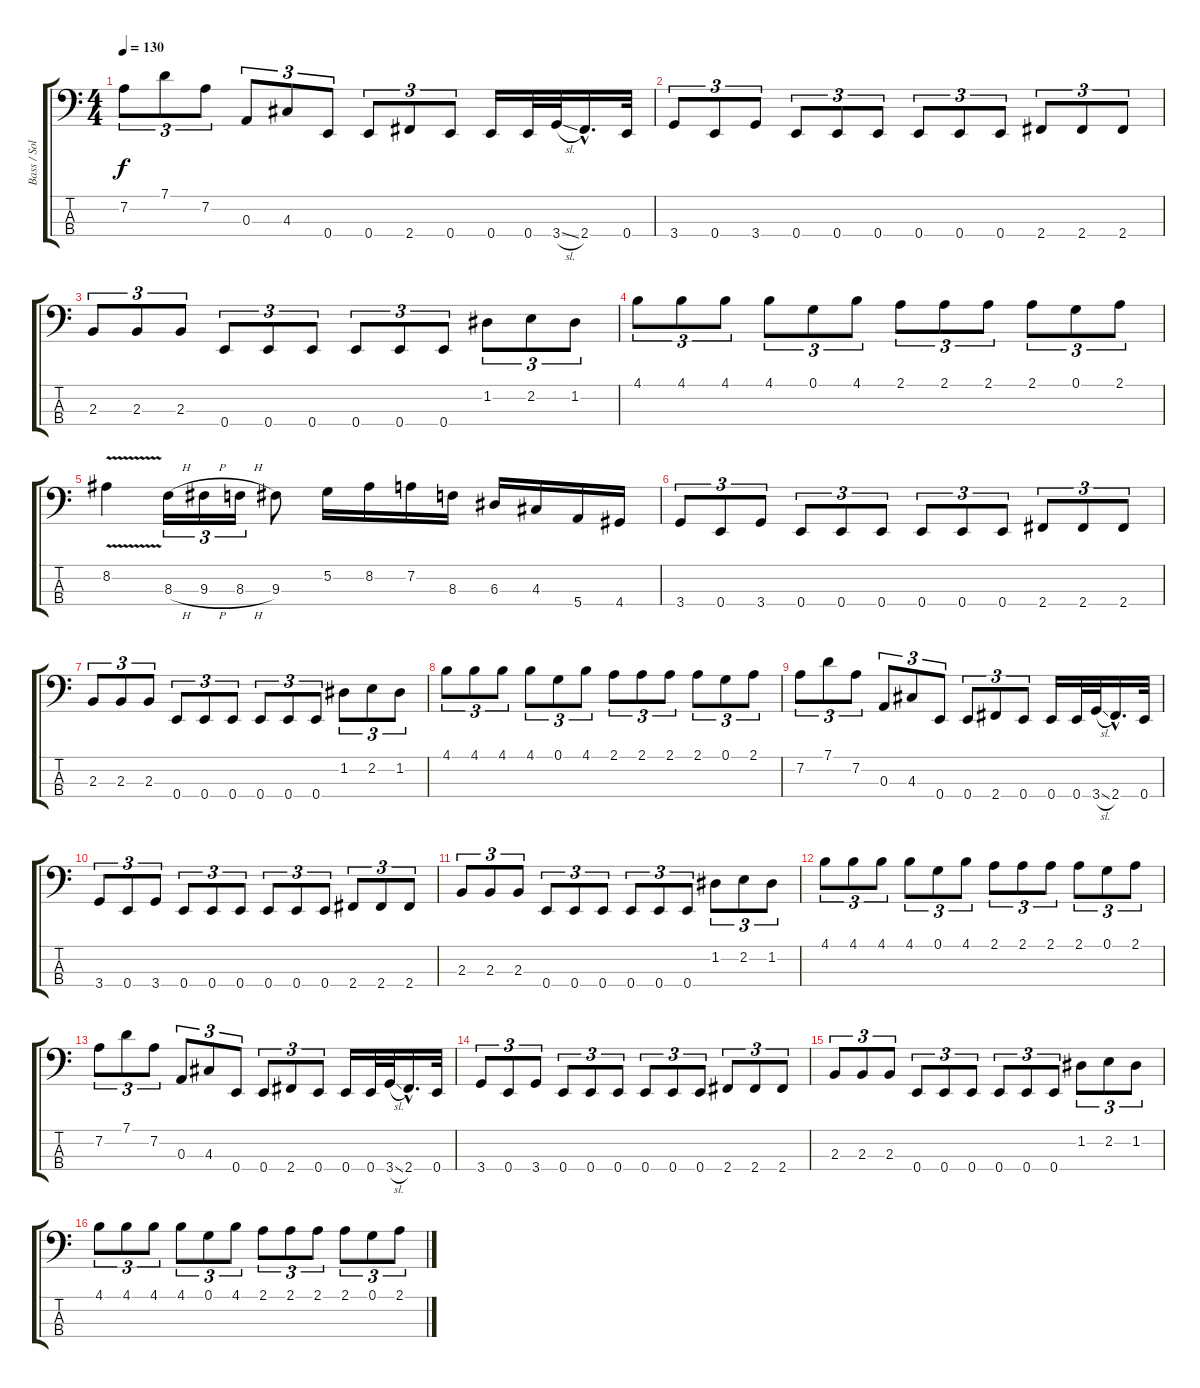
\track ("Bass / Solo" "Bass / Sol") {instrument electricbassfinger}
\staff {score tabs}
\tuning (G2 D2 A1 E1) {hide}
\ts (4 4)
\tempo 130
\clef f4
\ks c
7.2.8{tu (3 2) dy f} 7.1.8{tu (3 2)} 7.2.8{tu (3 2)} 0.3.8{tu (3 2)} 4.3.8{tu (3 2)} 0.4.8{tu (3 2)} 0.4.8{tu (3 2)} 2.4.8{tu (3 2)} 0.4.8{tu (3 2)} 0.4.16 0.4.32 3.4{sl}.32 2.4{hac}.16{d} 0.4.32 |
3.4.8{tu (3 2)} 0.4.8{tu (3 2)} 3.4.8{tu (3 2)} 0.4.8{tu (3 2)} 0.4.8{tu (3 2)} 0.4.8{tu (3 2)} 0.4.8{tu (3 2)} 0.4.8{tu (3 2)} 0.4.8{tu (3 2)} 2.4.8{tu (3 2)} 2.4.8{tu (3 2)} 2.4.8{tu (3 2)} |
2.3.8{tu (3 2)} 2.3.8{tu (3 2)} 2.3.8{tu (3 2)} 0.4.8{tu (3 2)} 0.4.8{tu (3 2)} 0.4.8{tu (3 2)} 0.4.8{tu (3 2)} 0.4.8{tu (3 2)} 0.4.8{tu (3 2)} 1.2.8{tu (3 2)} 2.2.8{tu (3 2)} 1.2.8{tu (3 2)} |
4.1.8{tu (3 2)} 4.1.8{tu (3 2)} 4.1.8{tu (3 2)} 4.1.8{tu (3 2)} 0.1.8{tu (3 2)} 4.1.8{tu (3 2)} 2.1.8{tu (3 2)} 2.1.8{tu (3 2)} 2.1.8{tu (3 2)} 2.1.8{tu (3 2)} 0.1.8{tu (3 2)} 2.1.8{tu (3 2)} |
8.2{v}.4 8.3{h}.16{tu (3 2)} 9.3{h}.16{tu (3 2)} 8.3{h}.16{tu (3 2)} 9.3.8 5.2.16 8.2.16 7.2.16 8.3.16 6.3.16 4.3.16 5.4.16 4.4.16 |
3.4.8{tu (3 2)} 0.4.8{tu (3 2)} 3.4.8{tu (3 2)} 0.4.8{tu (3 2)} 0.4.8{tu (3 2)} 0.4.8{tu (3 2)} 0.4.8{tu (3 2)} 0.4.8{tu (3 2)} 0.4.8{tu (3 2)} 2.4.8{tu (3 2)} 2.4.8{tu (3 2)} 2.4.8{tu (3 2)} |
2.3.8{tu (3 2)} 2.3.8{tu (3 2)} 2.3.8{tu (3 2)} 0.4.8{tu (3 2)} 0.4.8{tu (3 2)} 0.4.8{tu (3 2)} 0.4.8{tu (3 2)} 0.4.8{tu (3 2)} 0.4.8{tu (3 2)} 1.2.8{tu (3 2)} 2.2.8{tu (3 2)} 1.2.8{tu (3 2)} |
4.1.8{tu (3 2)} 4.1.8{tu (3 2)} 4.1.8{tu (3 2)} 4.1.8{tu (3 2)} 0.1.8{tu (3 2)} 4.1.8{tu (3 2)} 2.1.8{tu (3 2)} 2.1.8{tu (3 2)} 2.1.8{tu (3 2)} 2.1.8{tu (3 2)} 0.1.8{tu (3 2)} 2.1.8{tu (3 2)} |
7.2.8{tu (3 2)} 7.1.8{tu (3 2)} 7.2.8{tu (3 2)} 0.3.8{tu (3 2)} 4.3.8{tu (3 2)} 0.4.8{tu (3 2)} 0.4.8{tu (3 2)} 2.4.8{tu (3 2)} 0.4.8{tu (3 2)} 0.4.16 0.4.32 3.4{sl}.32 2.4{hac}.16{d} 0.4.32 |
3.4.8{tu (3 2)} 0.4.8{tu (3 2)} 3.4.8{tu (3 2)} 0.4.8{tu (3 2)} 0.4.8{tu (3 2)} 0.4.8{tu (3 2)} 0.4.8{tu (3 2)} 0.4.8{tu (3 2)} 0.4.8{tu (3 2)} 2.4.8{tu (3 2)} 2.4.8{tu (3 2)} 2.4.8{tu (3 2)} |
2.3.8{tu (3 2)} 2.3.8{tu (3 2)} 2.3.8{tu (3 2)} 0.4.8{tu (3 2)} 0.4.8{tu (3 2)} 0.4.8{tu (3 2)} 0.4.8{tu (3 2)} 0.4.8{tu (3 2)} 0.4.8{tu (3 2)} 1.2.8{tu (3 2)} 2.2.8{tu (3 2)} 1.2.8{tu (3 2)} |
4.1.8{tu (3 2)} 4.1.8{tu (3 2)} 4.1.8{tu (3 2)} 4.1.8{tu (3 2)} 0.1.8{tu (3 2)} 4.1.8{tu (3 2)} 2.1.8{tu (3 2)} 2.1.8{tu (3 2)} 2.1.8{tu (3 2)} 2.1.8{tu (3 2)} 0.1.8{tu (3 2)} 2.1.8{tu (3 2)} |
7.2.8{tu (3 2)} 7.1.8{tu (3 2)} 7.2.8{tu (3 2)} 0.3.8{tu (3 2)} 4.3.8{tu (3 2)} 0.4.8{tu (3 2)} 0.4.8{tu (3 2)} 2.4.8{tu (3 2)} 0.4.8{tu (3 2)} 0.4.16 0.4.32 3.4{sl}.32 2.4{hac}.16{d} 0.4.32 |
3.4.8{tu (3 2)} 0.4.8{tu (3 2)} 3.4.8{tu (3 2)} 0.4.8{tu (3 2)} 0.4.8{tu (3 2)} 0.4.8{tu (3 2)} 0.4.8{tu (3 2)} 0.4.8{tu (3 2)} 0.4.8{tu (3 2)} 2.4.8{tu (3 2)} 2.4.8{tu (3 2)} 2.4.8{tu (3 2)} |
2.3.8{tu (3 2)} 2.3.8{tu (3 2)} 2.3.8{tu (3 2)} 0.4.8{tu (3 2)} 0.4.8{tu (3 2)} 0.4.8{tu (3 2)} 0.4.8{tu (3 2)} 0.4.8{tu (3 2)} 0.4.8{tu (3 2)} 1.2.8{tu (3 2)} 2.2.8{tu (3 2)} 1.2.8{tu (3 2)} |
4.1.8{tu (3 2)} 4.1.8{tu (3 2)} 4.1.8{tu (3 2)} 4.1.8{tu (3 2)} 0.1.8{tu (3 2)} 4.1.8{tu (3 2)} 2.1.8{tu (3 2)} 2.1.8{tu (3 2)} 2.1.8{tu (3 2)} 2.1.8{tu (3 2)} 0.1.8{tu (3 2)} 2.1.8{tu (3 2)}
